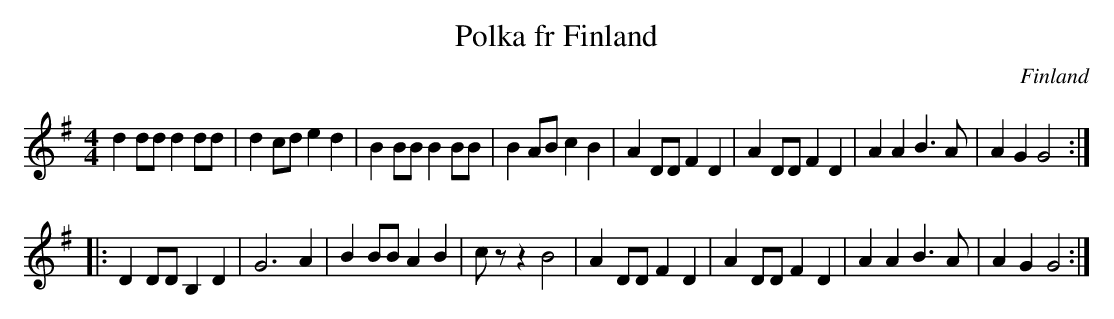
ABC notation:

X:1
T:Polka fr Finland
O:Finland
M:4/4
K:G
d2dd d2dd| d2cd e2d2| B2BB B2BB| B2AB c2B2|\
A2DD F2D2| A2DD F2D2| A2A2 B3A | A2G2 G4 :|
|:D2DD B,2D2| G6 A2 | B2BB A2B2 | czz2B4 |\
A2DD F2D2| A2DD F2D2| A2A2 B3A | A2G2G4 :|
